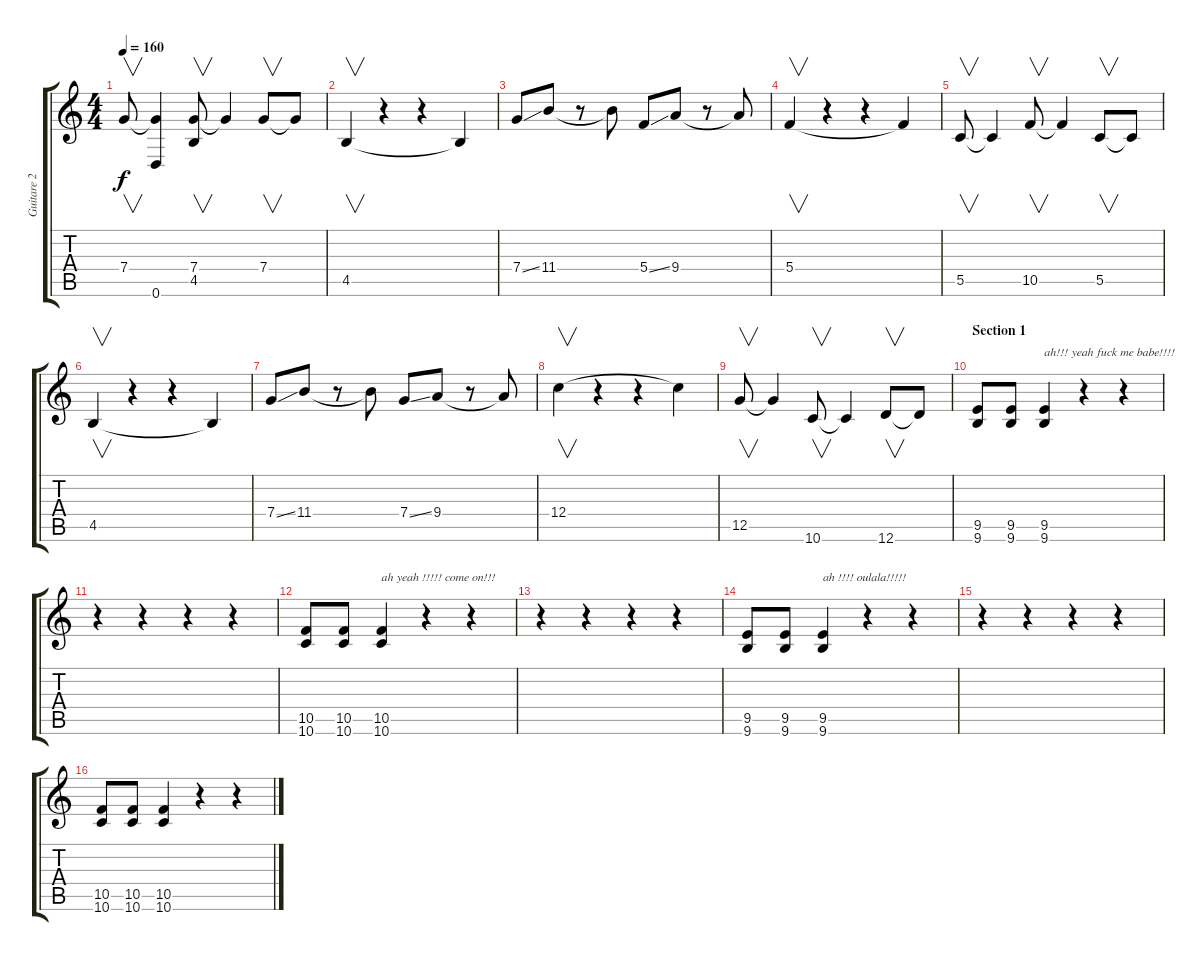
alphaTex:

\track ("Guitare 2" "Guitare 2") {instrument distortionguitar}
\staff {score tabs}
\tuning (D4 A3 F3 C3 G2 D2) {hide}
\ts (4 4)
\tempo 160
\clef g2
\ks c
7.4.8{v dy f} (7.4{t} 0.6).4 (7.4 4.5{t}).8{v} 7.4{t}.4 7.4.8{v} 7.4{t}.8 |
4.5.4{v} r.4 r.4 4.5{t}.4 |
7.4{ss}.8 11.4.8 r.8 11.4{t}.8 5.4{ss}.8 9.4.8 r.8 9.4{t}.8 |
5.4.4{v} r.4 r.4 5.4{t}.4 |
5.5.8{v} 5.5{t}.4 10.5.8{v} 10.5{t}.4 5.5.8{v} 5.5{t}.8 |
4.5.4{v} r.4 r.4 4.5{t}.4 |
7.4{ss}.8 11.4.8 r.8 11.4{t}.8 7.4{ss}.8 9.4.8 r.8 9.4{t}.8 |
12.4.4{v} r.4 r.4 12.4{t}.4 |
12.5.8{v} 12.5{t}.4 10.6.8{v} 10.6{t}.4 12.6.8{v} 12.6{t}.8 |
\section ("" "Section 1")
(9.5 9.6).8 (9.5 9.6).8 (9.5 9.6).4{txt "ah!!! yeah fuck me babe!!!!"} r.4 r.4 |
\section ("" "")
r.4 r.4 r.4 r.4 |
(10.5 10.6).8 (10.5 10.6).8 (10.5 10.6).4{txt "ah yeah !!!!! come on!!!"} r.4 r.4 |
r.4 r.4 r.4 r.4 |
(9.5 9.6).8 (9.5 9.6).8 (9.5 9.6).4{txt "ah !!!! oulala!!!!!"} r.4 r.4 |
r.4 r.4 r.4 r.4 |
(10.5 10.6).8 (10.5 10.6).8 (10.5 10.6).4 r.4 r.4
